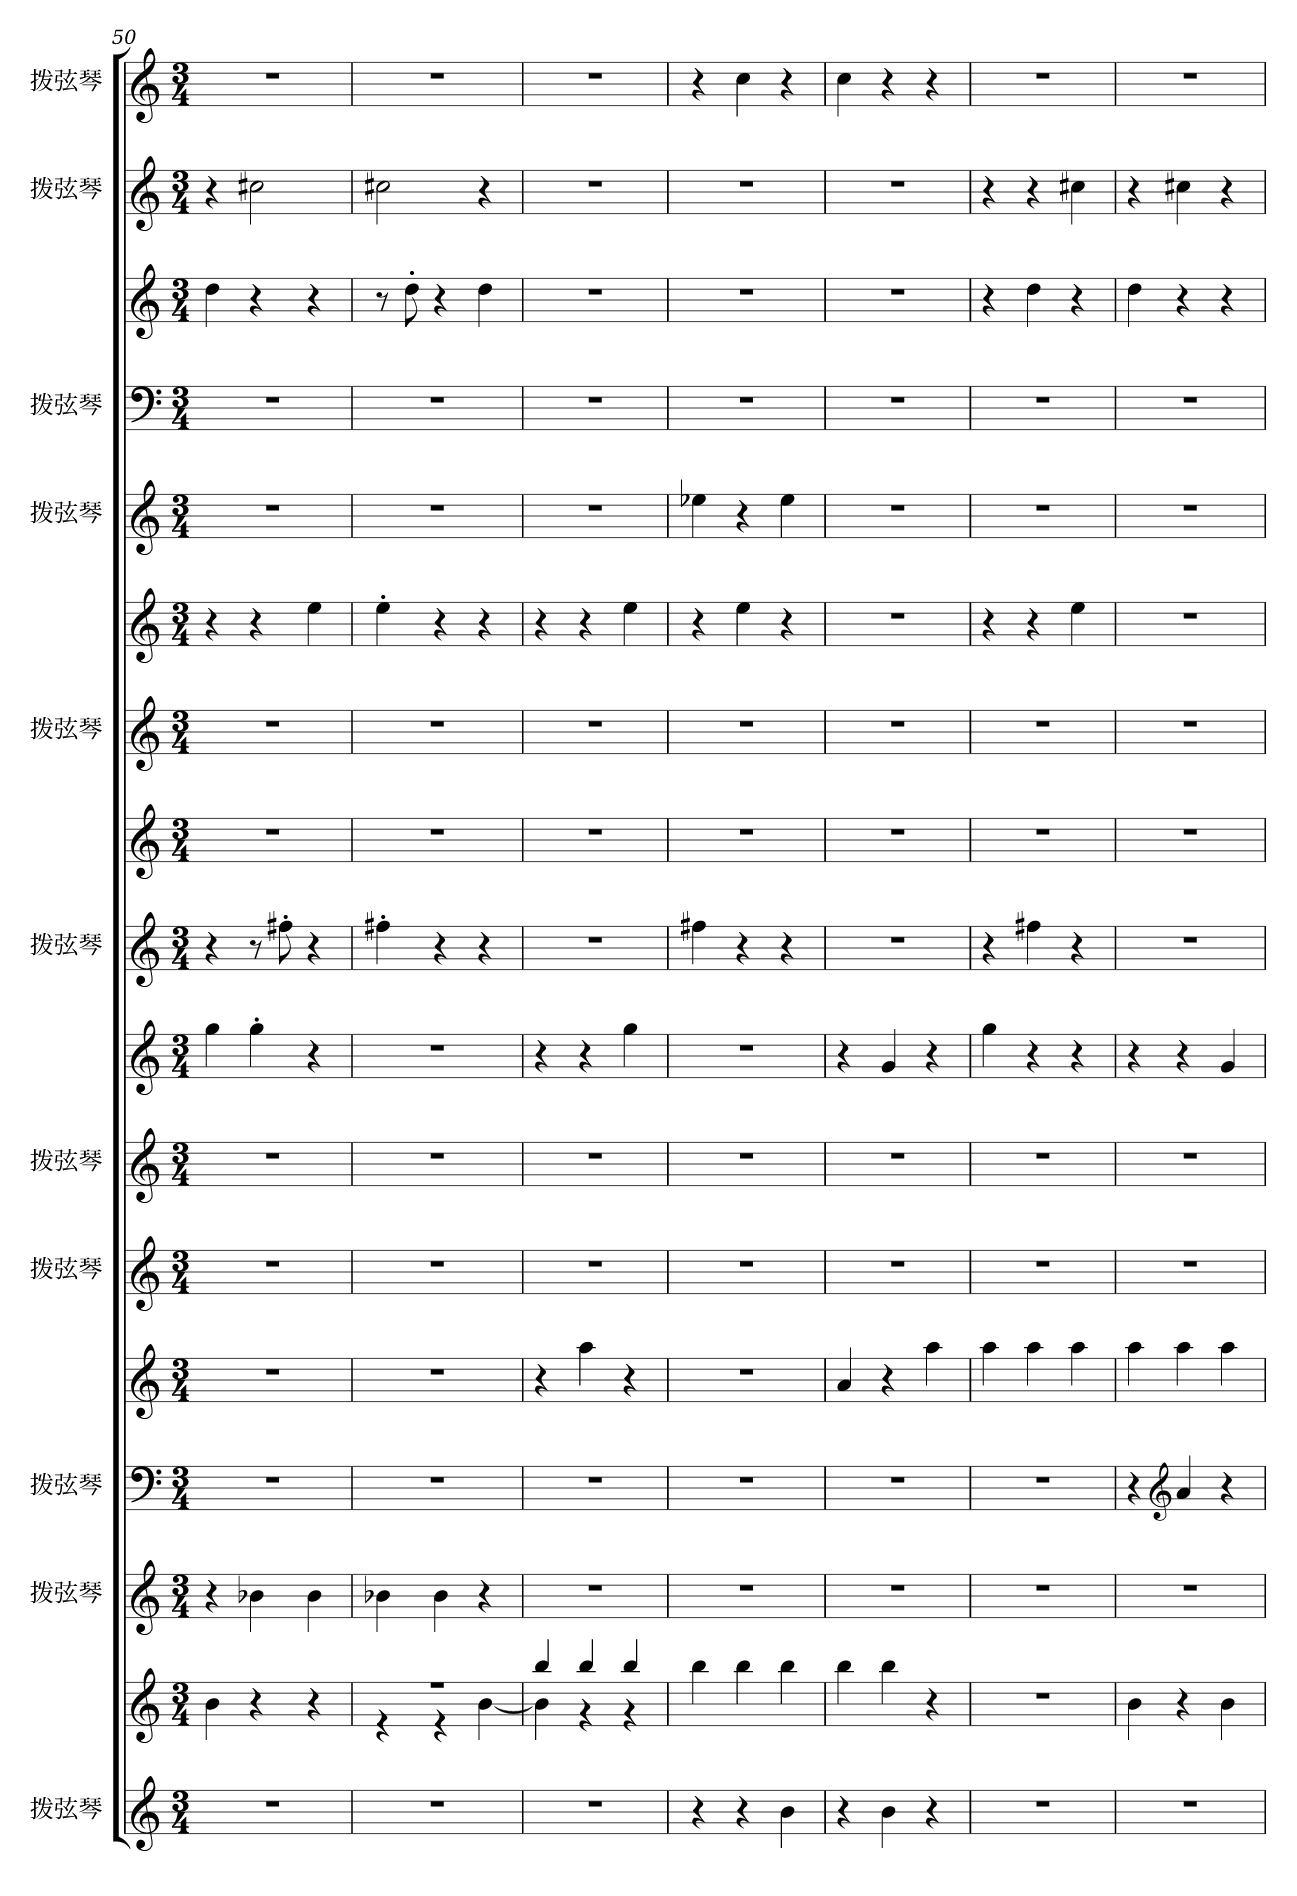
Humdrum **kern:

**kern	**kern	**kern	**kern	**kern	**kern	**kern	**kern	**kern	**kern	**kern	**kern	**kern	**kern	**kern	**kern	**kern
*part11	*part11	*part10	*part9	*part9	*part8	*part7	*part7	*part6	*part6	*part5	*part5	*part4	*part3	*part3	*part2	*part1
*staff17	*staff16	*staff15	*staff14	*staff13	*staff12	*staff11	*staff10	*staff9	*staff8	*staff7	*staff6	*staff5	*staff4	*staff3	*staff2	*staff1
*I"拨弦琴	*	*I"拨弦琴	*I"拨弦琴	*	*I"拨弦琴	*I"拨弦琴	*	*I"拨弦琴	*	*I"拨弦琴	*	*I"拨弦琴	*I"拨弦琴	*	*I"拨弦琴	*I"拨弦琴
!!LO:PB:g=z
*clefG2	*clefG2	*clefG2	*clefF4	*clefG2	*clefG2	*clefG2	*clefG2	*clefG2	*clefG2	*clefG2	*clefG2	*clefG2	*clefF4	*clefG2	*clefG2	*clefG2
*k[]	*k[]	*k[]	*k[]	*k[]	*k[]	*k[]	*k[]	*k[]	*k[]	*k[]	*k[]	*k[]	*k[]	*k[]	*k[]	*k[]
*M3/4	*M3/4	*M3/4	*M3/4	*M3/4	*M3/4	*M3/4	*M3/4	*M3/4	*M3/4	*M3/4	*M3/4	*M3/4	*M3/4	*M3/4	*M3/4	*M3/4
=50	=50	=50	=50	=50	=50	=50	=50	=50	=50	=50	=50	=50	=50	=50	=50	=50
2.r	4b\	4r	2.r	2.r	2.r	2.r	4gg\	4r	2.r	2.r	4r	2.r	2.r	4dd\	4r	2.r
.	4r	4b-X\	.	.	.	.	4gg'\	8r	.	.	4r	.	.	4r	2cc#X\	.
.	.	.	.	.	.	.	.	8ff#X'\	.	.	.	.	.	.	.	.
.	4r	4b-\	.	.	.	.	4r	4r	.	.	4ee\	.	.	4r	.	.
=51	=51	=51	=51	=51	=51	=51	=51	=51	=51	=51	=51	=51	=51	=51	=51	=51
*	*^	*	*	*	*	*	*	*	*	*	*	*	*	*	*	*
2.r	2.r	4r	4b-X\	2.r	2.r	2.r	2.r	2.r	4ff#X'\	2.r	2.r	4ee'\	2.r	2.r	8r	2cc#X\	2.r
.	.	.	.	.	.	.	.	.	.	.	.	.	.	.	8dd'\	.	.
.	.	4r	4b-\	.	.	.	.	.	4r	.	.	4r	.	.	4r	.	.
.	.	[4b\	4r	.	.	.	.	.	4r	.	.	4r	.	.	4dd\	4r	.
=52	=52	=52	=52	=52	=52	=52	=52	=52	=52	=52	=52	=52	=52	=52	=52	=52	=52
2.r	4bb/	4b\]	2.r	2.r	4r	2.r	2.r	4r	2.r	2.r	2.r	4r	2.r	2.r	2.r	2.r	2.r
.	4bb/	4r	.	.	4aa\	.	.	4r	.	.	.	4r	.	.	.	.	.
.	4bb/	4r	.	.	4r	.	.	4gg\	.	.	.	4ee\	.	.	.	.	.
*	*v	*v	*	*	*	*	*	*	*	*	*	*	*	*	*	*	*
=53	=53	=53	=53	=53	=53	=53	=53	=53	=53	=53	=53	=53	=53	=53	=53	=53
4r	4bb\	2.r	2.r	2.r	2.r	2.r	2.r	4ff#X\	2.r	2.r	4r	4ee-X\	2.r	2.r	2.r	4r
4r	4bb\	.	.	.	.	.	.	4r	.	.	4ee\	4r	.	.	.	4cc\
4b\	4bb\	.	.	.	.	.	.	4r	.	.	4r	4ee-\	.	.	.	4r
=54	=54	=54	=54	=54	=54	=54	=54	=54	=54	=54	=54	=54	=54	=54	=54	=54
4r	4bb\	2.r	2.r	4a/	2.r	2.r	4r	2.r	2.r	2.r	2.r	2.r	2.r	2.r	2.r	4cc\
4b\	4bb\	.	.	4r	.	.	4g/	.	.	.	.	.	.	.	.	4r
4r	4r	.	.	4aa\	.	.	4r	.	.	.	.	.	.	.	.	4r
=55	=55	=55	=55	=55	=55	=55	=55	=55	=55	=55	=55	=55	=55	=55	=55	=55
2.r	2.r	2.r	2.r	4aa\	2.r	2.r	4gg\	4r	2.r	2.r	4r	2.r	2.r	4r	4r	2.r
.	.	.	.	4aa\	.	.	4r	4ff#X\	.	.	4r	.	.	4dd\	4r	.
.	.	.	.	4aa\	.	.	4r	4r	.	.	4ee\	.	.	4r	4cc#X\	.
=56	=56	=56	=56	=56	=56	=56	=56	=56	=56	=56	=56	=56	=56	=56	=56	=56
2.r	4b\	2.r	4r	4aa\	2.r	2.r	4r	2.r	2.r	2.r	2.r	2.r	2.r	4dd\	4r	2.r
*	*	*	*clefG2	*	*	*	*	*	*	*	*	*	*	*	*	*
.	4r	.	4a/	4aa\	.	.	4r	.	.	.	.	.	.	4r	4cc#X\	.
.	4b\	.	4r	4aa\	.	.	4g/	.	.	.	.	.	.	4r	4r	.
=	=	=	=	=	=	=	=	=	=	=	=	=	=	=	=	=
*-	*-	*-	*-	*-	*-	*-	*-	*-	*-	*-	*-	*-	*-	*-	*-	*-
